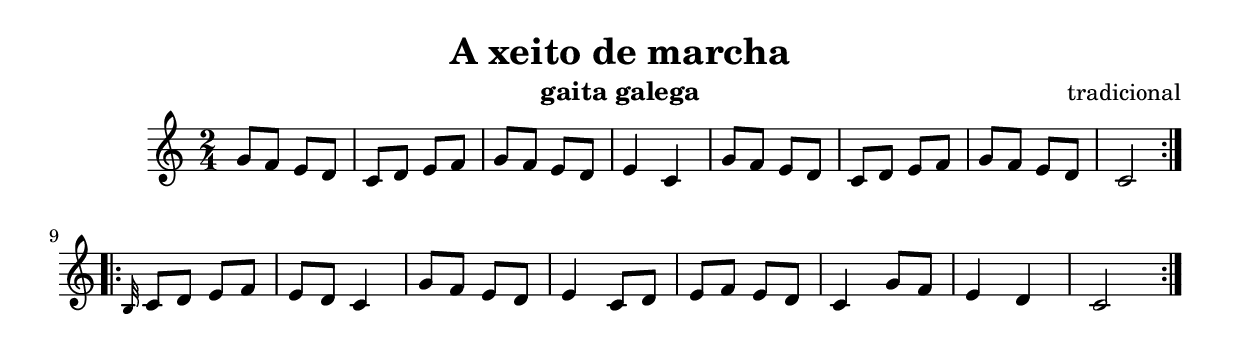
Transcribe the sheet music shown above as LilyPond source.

% A Xeito de Marcha
%
% Copyright 2013 by Nito Martinez
%
% This program is free software: you can redistribute it and/or modify
% it under the terms of the GNU General Public License as published by
% the Free Software Foundation, either version 3 of the License, or
% (at your option) any later version.
% Tradicional
\version "2.8.4"
\header {
title = "A xeito de marcha"
composer = "tradicional"
instrument = "gaita galega"
}

%
% Master file for Galician Bagpipe
%

% Copyright 2013 by Nito Martinez
%
% This program is free software: you can redistribute it and/or modify
% it under the terms of the GNU General Public License as published by
% the Free Software Foundation, either version 3 of the License, or
% (at your option) any later version.

\version "2.16.0"
#(set-default-paper-size "a4")
pSi = { \grace { b32 } }
pSiUp = { \grace { b'32 } }
pSol = { \grace { g32 } }
pLa = { \grace { a32 } }
pSolUp = { \grace { g'32 } }
bSi = { \grace { b32 } }
bSiDown = { \grace { b,32 } }
bFa = { \grace { f32 } }
bDo = { \grace { c32 } }
bDoDown = { \grace { c,32 } }

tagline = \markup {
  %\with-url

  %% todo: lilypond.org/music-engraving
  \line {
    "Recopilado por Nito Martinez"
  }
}



peza = {
  \relative {
    \clef treble
    \time 2/4
    \repeat volta 2 { 
      g'8 f e d c d e f g f e d e4 c
      g'8 f e d c d e f g f e d c2
    }
    \repeat volta 2 { 
      \pSi c8 d e f e d c4 g'8 f e d e4 c8 d 
       e f e d c4 g'8 f e4 d c2
    }
  }
}

\score {
  \peza
  \layout {}
}


\score {
  
  \unfoldRepeats {
    \peza
  }
  \midi { 
%    \tempo 4=72
  }
}
